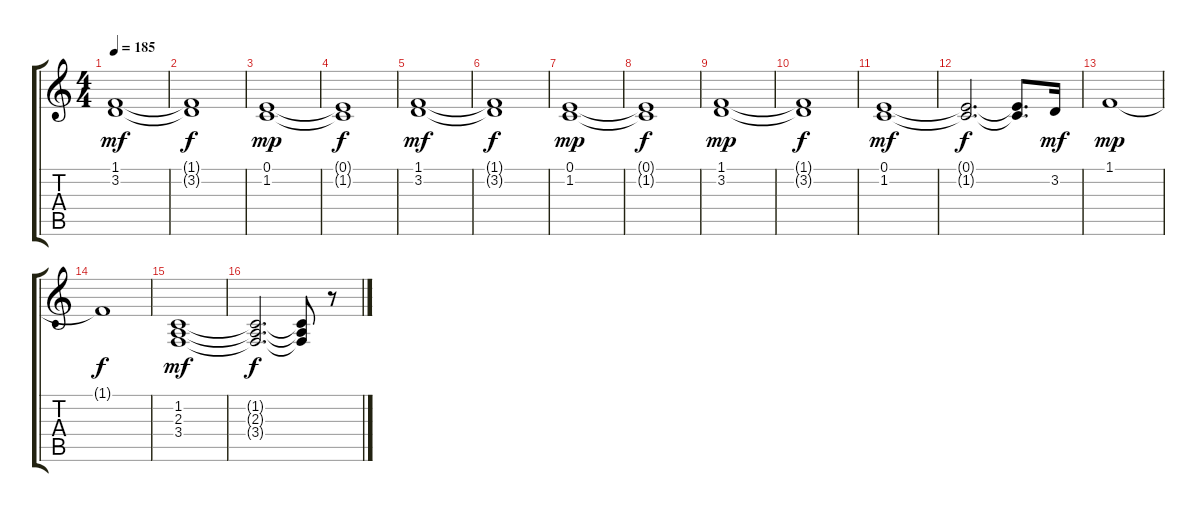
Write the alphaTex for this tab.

\track "" {instrument synthstrings1}
\staff {score tabs}
\tuning (E4 B3 G3 D3 A2 E2) {hide}
\ts (4 4)
\tempo 185
\clef g2
\ks c
(1.1 3.2).1{dy mf} |
(1.1{t} 3.2{t}).1{dy f} |
(0.1 1.2).1{dy mp} |
(0.1{t} 1.2{t}).1{dy f} |
(1.1 3.2).1{dy mf} |
(1.1{t} 3.2{t}).1{dy f} |
(0.1 1.2).1{dy mp} |
(0.1{t} 1.2{t}).1{dy f} |
(1.1 3.2).1{dy mp} |
(1.1{t} 3.2{t}).1{dy f} |
(0.1 1.2).1{dy mf} |
(0.1{t} 1.2{t}).2{d dy f} (0.1{t} 1.2{t}).8{d} 3.2.16{dy mf} |
1.1.1{dy mp} |
1.1{t}.1{dy f} |
(1.2 2.3 3.4).1{dy mf} |
(1.2{t} 2.3{t} 3.4{t}).2{d dy f} (1.2{t} 2.3{t} 3.4{t}).8 r.8
